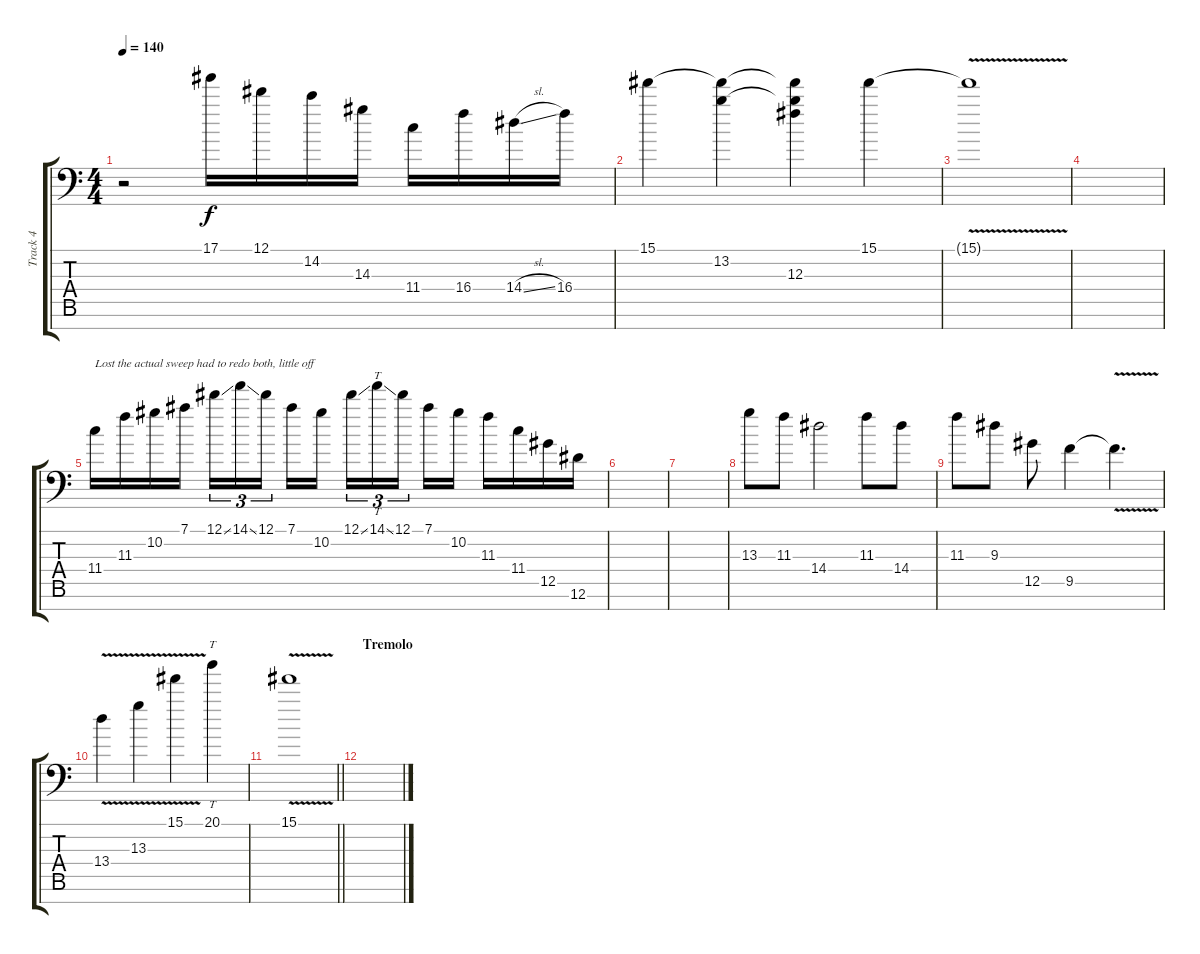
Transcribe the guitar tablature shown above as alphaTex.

\track ("Track 4" "Track 4") {instrument overdrivenguitar}
\staff {score tabs}
\tuning (Eb4 Bb3 Gb3 Db3 Ab2 Eb2 Ab1) {hide}
\ts (4 4)
\tempo 140
\clef f4
\ks c
r.2{dy f} 17.1.16 12.1.16 14.2.16 14.3.16 11.4.16 16.4.16 14.4{sl}.16 16.4.16 |
15.1.4 (15.1{t} 13.2).4 (15.1{t} 13.2{t} 12.3).4 15.1.4 |
15.1{v t}.1 |
|
11.4.16{txt "Lost the actual sweep had to redo both, little off"} 11.3.16 10.2.16 7.1.16 12.1{ss}.16{tu (3 2)} 14.1{ss}.16{tu (3 2)} 12.1.16{tu (3 2) beam splitsecondary} 7.1.16 10.2.16 12.1{ss}.16{tu (3 2)} 14.1{ss}.16{tt tu (3 2)} 12.1.16{tu (3 2) beam splitsecondary} 7.1.16 10.2.16 11.3.16 11.4.16 12.5.16 12.6.16 |
|
|
13.3.8 11.3.8 14.4.2 11.3.8 14.4.8 |
11.3.8 9.3.8 12.5.8 9.5.4 9.5{v t}.4{d} |
13.4{v}.4 13.3{v}.4 15.1{v}.4 20.1.4{tt} |
\barLineRight lightlight
15.1{v}.1 |
\section ("" "Tremolo")
